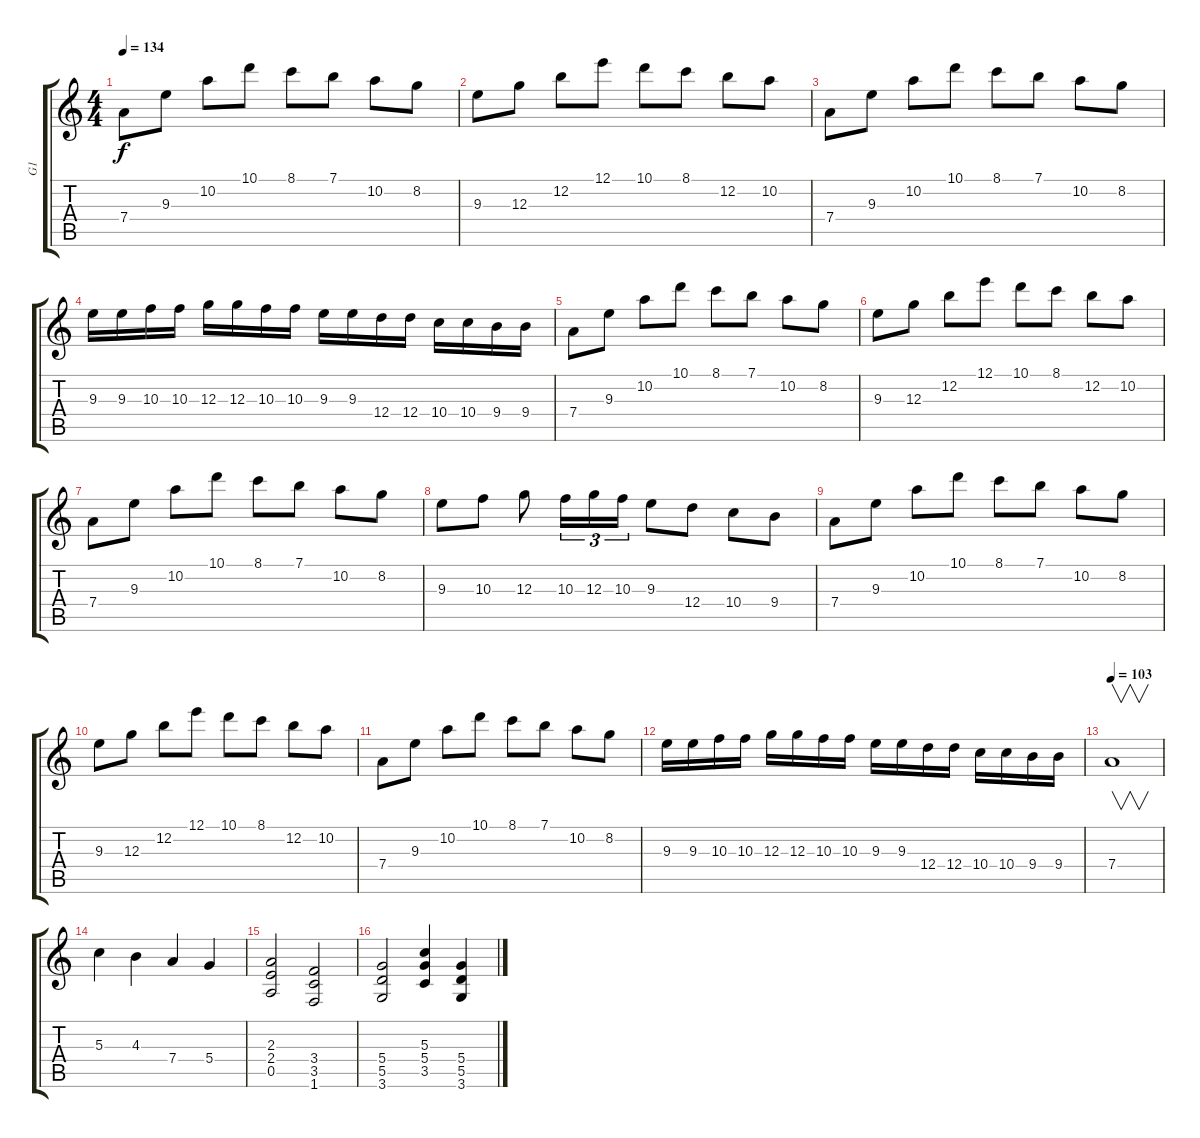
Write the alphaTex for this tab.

\track ("G1" "G1") {instrument distortionguitar}
\staff {score tabs}
\tuning (E4 B3 G3 D3 A2 E2) {hide}
\ts (4 4)
\tempo 134
\clef g2
\ks c
7.4.8{dy f} 9.3.8 10.2.8 10.1.8 8.1.8 7.1.8 10.2.8 8.2.8 |
9.3.8 12.3.8 12.2.8 12.1.8 10.1.8 8.1.8 12.2.8 10.2.8 |
7.4.8 9.3.8 10.2.8 10.1.8 8.1.8 7.1.8 10.2.8 8.2.8 |
9.3.16 9.3.16 10.3.16 10.3.16 12.3.16 12.3.16 10.3.16 10.3.16 9.3.16 9.3.16 12.4.16 12.4.16 10.4.16 10.4.16 9.4.16 9.4.16 |
7.4.8 9.3.8 10.2.8 10.1.8 8.1.8 7.1.8 10.2.8 8.2.8 |
9.3.8 12.3.8 12.2.8 12.1.8 10.1.8 8.1.8 12.2.8 10.2.8 |
7.4.8 9.3.8 10.2.8 10.1.8 8.1.8 7.1.8 10.2.8 8.2.8 |
9.3.8 10.3.8 12.3.8 10.3.16{tu (3 2)} 12.3.16{tu (3 2)} 10.3.16{tu (3 2)} 9.3.8 12.4.8 10.4.8 9.4.8 |
7.4.8 9.3.8 10.2.8 10.1.8 8.1.8 7.1.8 10.2.8 8.2.8 |
9.3.8 12.3.8 12.2.8 12.1.8 10.1.8 8.1.8 12.2.8 10.2.8 |
7.4.8 9.3.8 10.2.8 10.1.8 8.1.8 7.1.8 10.2.8 8.2.8 |
9.3.16 9.3.16 10.3.16 10.3.16 12.3.16 12.3.16 10.3.16 10.3.16 9.3.16 9.3.16 12.4.16 12.4.16 10.4.16 10.4.16 9.4.16 9.4.16 |
\tempo 103
7.4.1{v} |
5.3.4 4.3.4 7.4.4 5.4.4 |
(2.3 2.4 0.5).2 (3.4 3.5 1.6).2 |
(5.4 5.5 3.6).2 (5.3 5.4 3.5).4 (5.4 5.5 3.6).4
